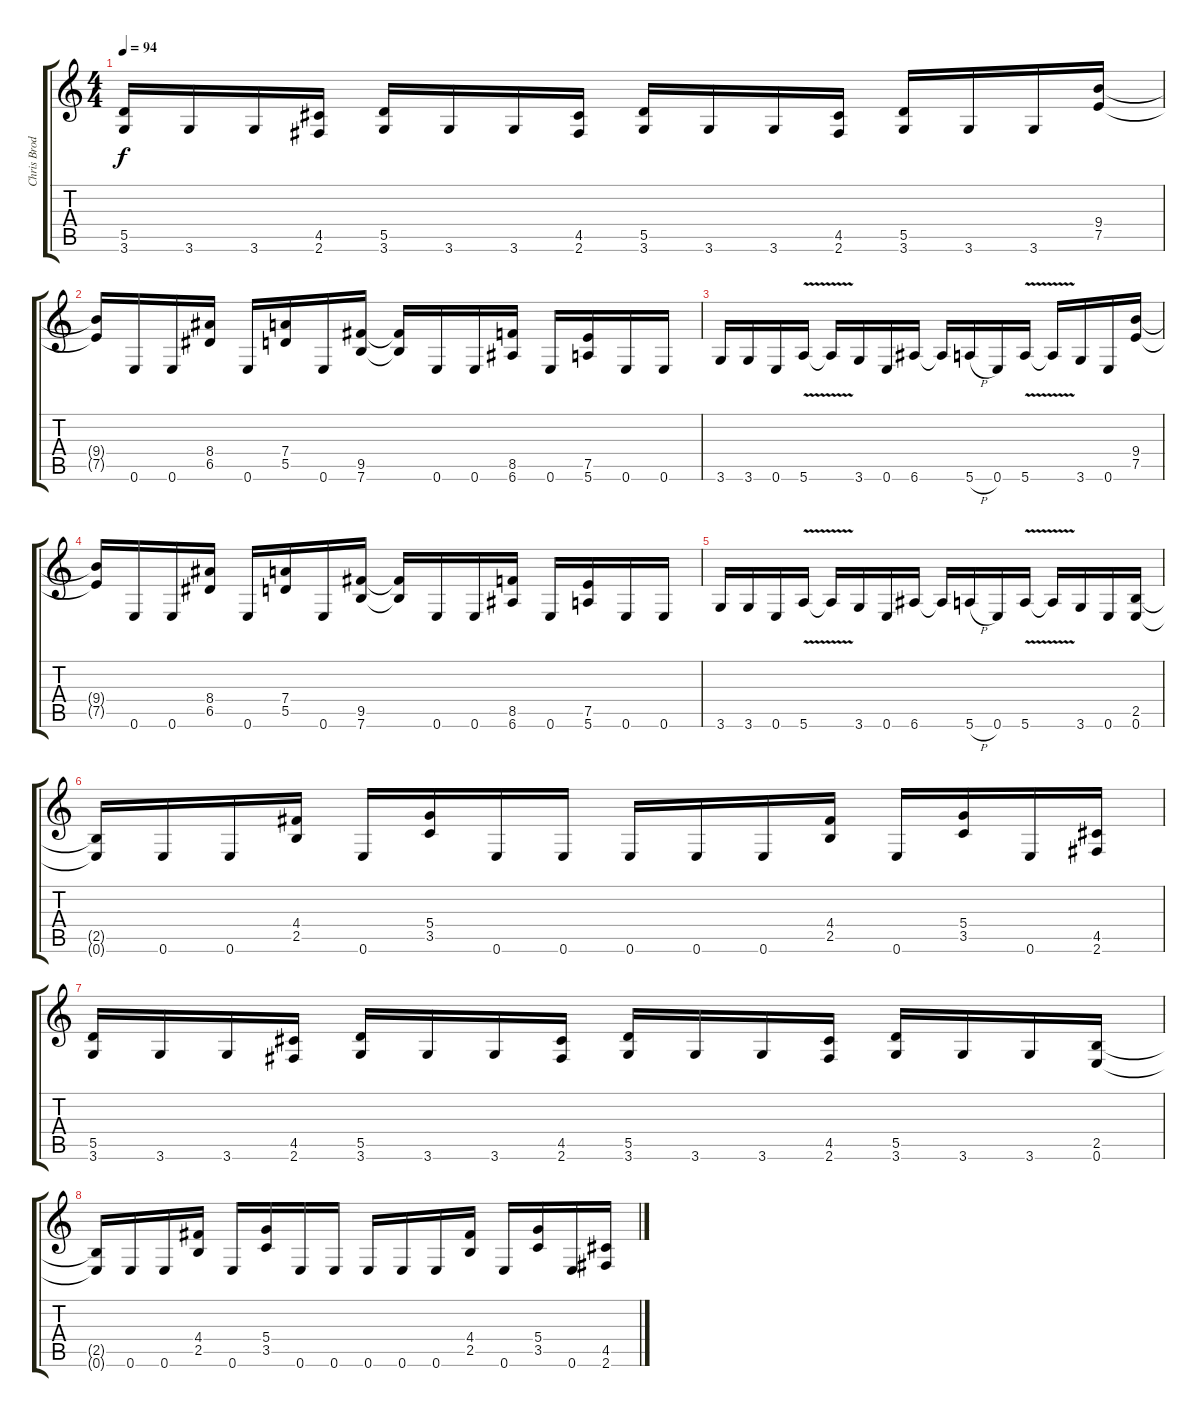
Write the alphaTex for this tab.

\track ("Chris Broderick" "Chris Brod") {instrument distortionguitar}
\staff {score tabs}
\tuning (E4 B3 G3 D3 A2 E2) {hide}
\ts (4 4)
\tempo 94
\clef g2
\ks c
(5.5 3.6).16{dy f} 3.6.16 3.6.16 (4.5 2.6).16 (5.5 3.6).16 3.6.16 3.6.16 (4.5 2.6).16 (5.5 3.6).16 3.6.16 3.6.16 (4.5 2.6).16 (5.5 3.6).16 3.6.16 3.6.16 (9.4 7.5).16 |
(9.4{t} 7.5{t}).16 0.6.16 0.6.16 (8.4 6.5).16 0.6.16 (7.4 5.5).16 0.6.16 (9.5 7.6).16 (9.5{t} 7.6{t}).16 0.6.16 0.6.16 (8.5 6.6).16 0.6.16 (7.5 5.6).16 0.6.16 0.6.16 |
3.6.16 3.6.16 0.6.16 5.6{v}.16 5.6{t}.16 3.6.16 0.6.16 6.6.16 6.6{t}.16 5.6{h}.16 0.6.16 5.6{v}.16 5.6{t}.16 3.6.16 0.6.16 (9.4 7.5).16 |
(9.4{t} 7.5{t}).16 0.6.16 0.6.16 (8.4 6.5).16 0.6.16 (7.4 5.5).16 0.6.16 (9.5 7.6).16 (9.5{t} 7.6{t}).16 0.6.16 0.6.16 (8.5 6.6).16 0.6.16 (7.5 5.6).16 0.6.16 0.6.16 |
3.6.16 3.6.16 0.6.16 5.6{v}.16 5.6{t}.16 3.6.16 0.6.16 6.6.16 6.6{t}.16 5.6{h}.16 0.6.16 5.6{v}.16 5.6{t}.16 3.6.16 0.6.16 (2.5 0.6).16 |
(2.5{t} 0.6{t}).16 0.6.16 0.6.16 (4.4 2.5).16 0.6.16 (5.4 3.5).16 0.6.16 0.6.16 0.6.16 0.6.16 0.6.16 (4.4 2.5).16 0.6.16 (5.4 3.5).16 0.6.16 (4.5 2.6).16 |
(5.5 3.6).16 3.6.16 3.6.16 (4.5 2.6).16 (5.5 3.6).16 3.6.16 3.6.16 (4.5 2.6).16 (5.5 3.6).16 3.6.16 3.6.16 (4.5 2.6).16 (5.5 3.6).16 3.6.16 3.6.16 (2.5 0.6).16 |
(2.5{t} 0.6{t}).16 0.6.16 0.6.16 (4.4 2.5).16 0.6.16 (5.4 3.5).16 0.6.16 0.6.16 0.6.16 0.6.16 0.6.16 (4.4 2.5).16 0.6.16 (5.4 3.5).16 0.6.16 (4.5 2.6).16
